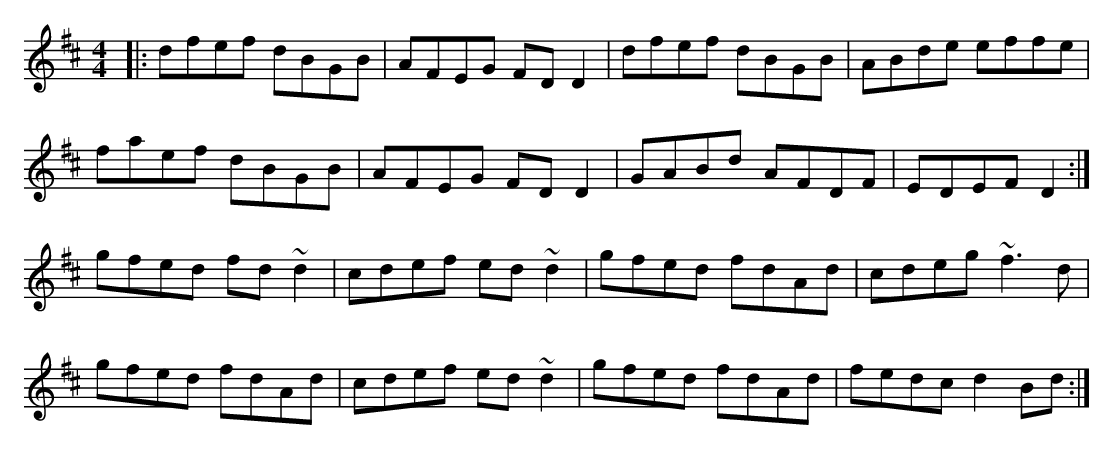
X:1
M:4/4
K:D
|:dfef dBGB|AFEG FDD2|dfef dBGB|ABde effe|
faef dBGB|AFEG FDD2|GABd AFDF|EDEF D2:|
gfed fd~d2|cdef ed~d2|gfed fdAd|cdeg ~f3d|
gfed fdAd|cdef ed~d2|gfed fdAd|fedc d2Bd:|
